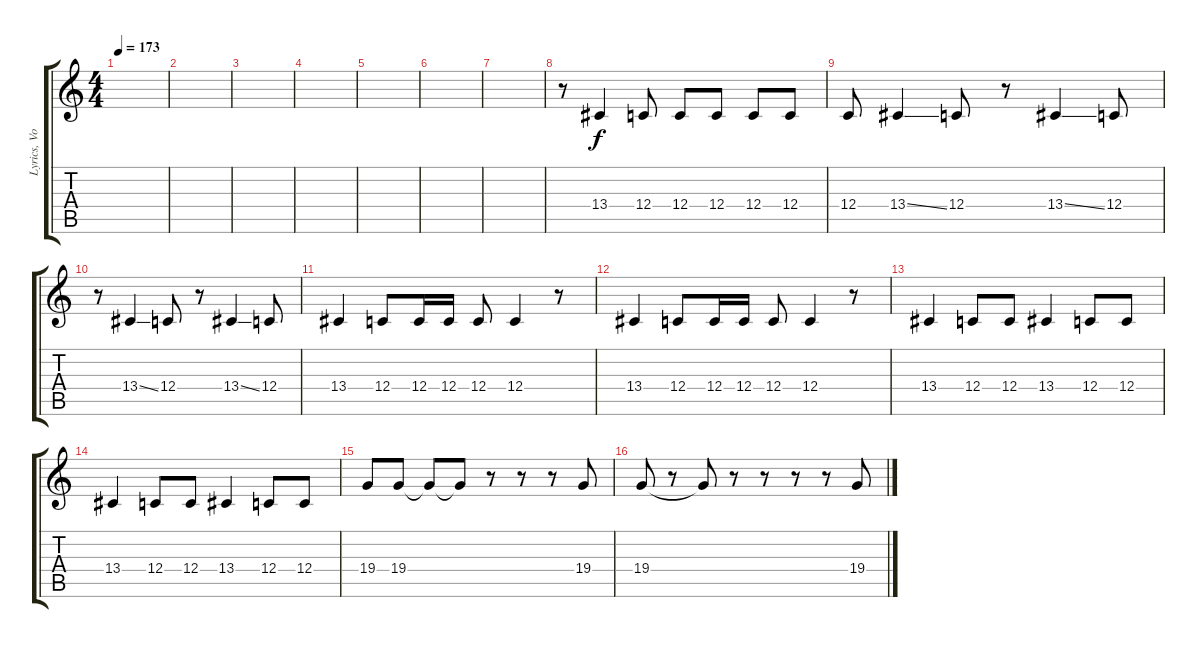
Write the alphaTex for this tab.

\track ("Lyrics, Voice" "Lyrics, Vo") {instrument lead2sawtooth}
\staff {score tabs}
\tuning (D4 A3 F3 C3 G2 C2) {hide}
\ts (4 4)
\tempo 173
\clef g2
\ks c
|
|
|
|
|
|
|
r.8 13.4.4 12.4.8 12.4.8 12.4.8 12.4.8 12.4.8 |
12.4.8 13.4{ss}.4 12.4.8 r.8 13.4{ss}.4 12.4.8 |
r.8 13.4{ss}.4 12.4.8 r.8 13.4{ss}.4 12.4.8 |
13.4.4 12.4.8 12.4.16 12.4.16 12.4.8 12.4.4 r.8 |
13.4.4 12.4.8 12.4.16 12.4.16 12.4.8 12.4.4 r.8 |
13.4.4 12.4.8 12.4.8 13.4.4 12.4.8 12.4.8 |
13.4.4 12.4.8 12.4.8 13.4.4 12.4.8 12.4.8 |
19.4.8 19.4.8 19.4{t}.8 19.4{t}.8 r.8 r.8 r.8 19.4.8 |
19.4.8 r.8 19.4{t}.8 r.8 r.8 r.8 r.8 19.4.8
